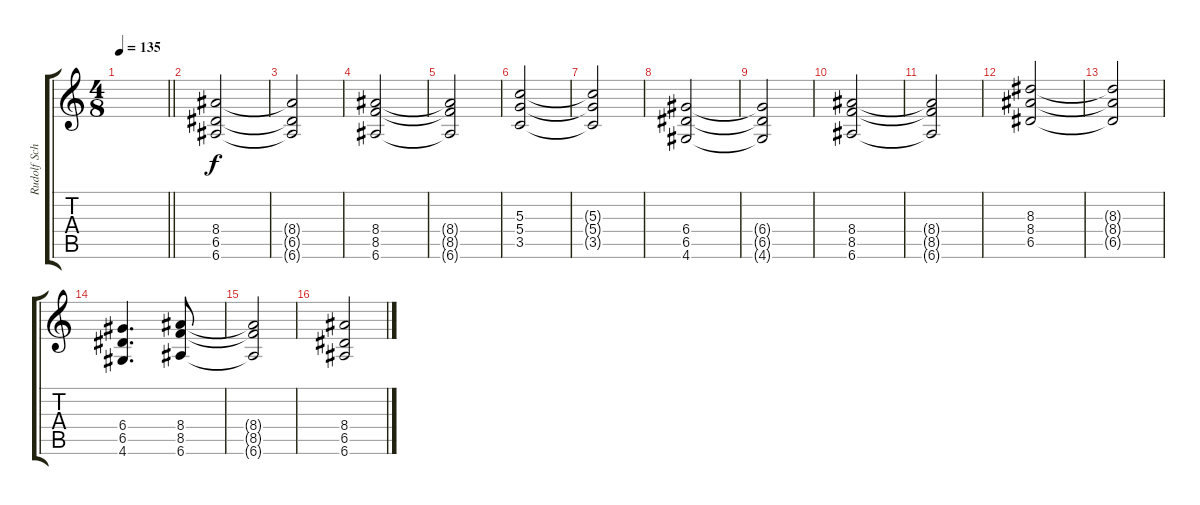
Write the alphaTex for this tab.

\track ("Rudolf Schenker" "Rudolf Sch") {instrument overdrivenguitar}
\staff {score tabs}
\tuning (E4 B3 G3 D3 A2 E2) {hide}
\ts (4 8)
\tempo 135
\clef g2
\barLineRight lightlight
\ks c
|
\section ("" "")
(8.4 6.5 6.6).2 |
(8.4{t} 6.5{t} 6.6{t}).2 |
(8.4 8.5 6.6).2 |
(8.4{t} 8.5{t} 6.6{t}).2 |
(5.3 5.4 3.5).2 |
(5.3{t} 5.4{t} 3.5{t}).2 |
(6.4 6.5 4.6).2 |
(6.4{t} 6.5{t} 4.6{t}).2 |
(8.4 8.5 6.6).2 |
(8.4{t} 8.5{t} 6.6{t}).2 |
(8.3 8.4 6.5).2 |
(8.3{t} 8.4{t} 6.5{t}).2 |
(6.4 6.5 4.6).4{d} (8.4 8.5 6.6).8 |
(8.4{t} 8.5{t} 6.6{t}).2 |
(8.4 6.5 6.6).2
